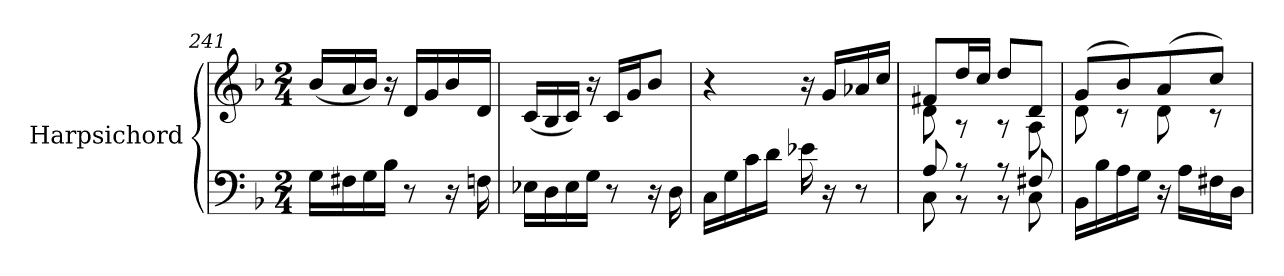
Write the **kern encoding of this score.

**kern	**kern
*part1	*part1
*staff2	*staff1
*I"Harpsichord	*
*I'Hch.	*
*clefF4	*clefG2
*k[b-]	*k[b-]
*M2/4	*M2/4
=241	=241
16G\LL	(<16b-/LL
16F#X\	16a/
16G\	16b-/JJ)
16B-\JJ	16r
8r	16d/LL
.	16g/
16r	16b-/
16Fn\	16d/JJ
=242	=242
16E-X\LL	(<16c/LL
16D\	16B-/
16E-\	16c/JJ)
16G\JJ	16r
8r	16c/LL
.	16g/J
16r	8b-/J
16D\	.
=243	=243
16C\LL	4r
16G\	.
16c\	.
16d\JJ	.
16e-X\	16r
16r	16g/LL
8r	16a-X/
.	16cc/JJ
=244	=244
*^	*^
8A/	8C\	8f#X/L	8d\
8r	8r	16dd/L	8r
.	.	16cc/JJ	.
8r	8r	8dd/L	8r
8F#X/	8C\	8d/J	8A\
*v	*v	*	*
!!LO:LB:g=z	!!
=245	=245	=245
16BB-\LL	(>8g/L	8d\
16B-\	.	.
16A\	8b-/)	8r
16G\JJ	.	.
16r	(>8a/	8d\
16A\LL	.	.
16F#X\	8cc/J)	8r
16D\JJ	.	.
*	*v	*v
=	=
*-	*-
